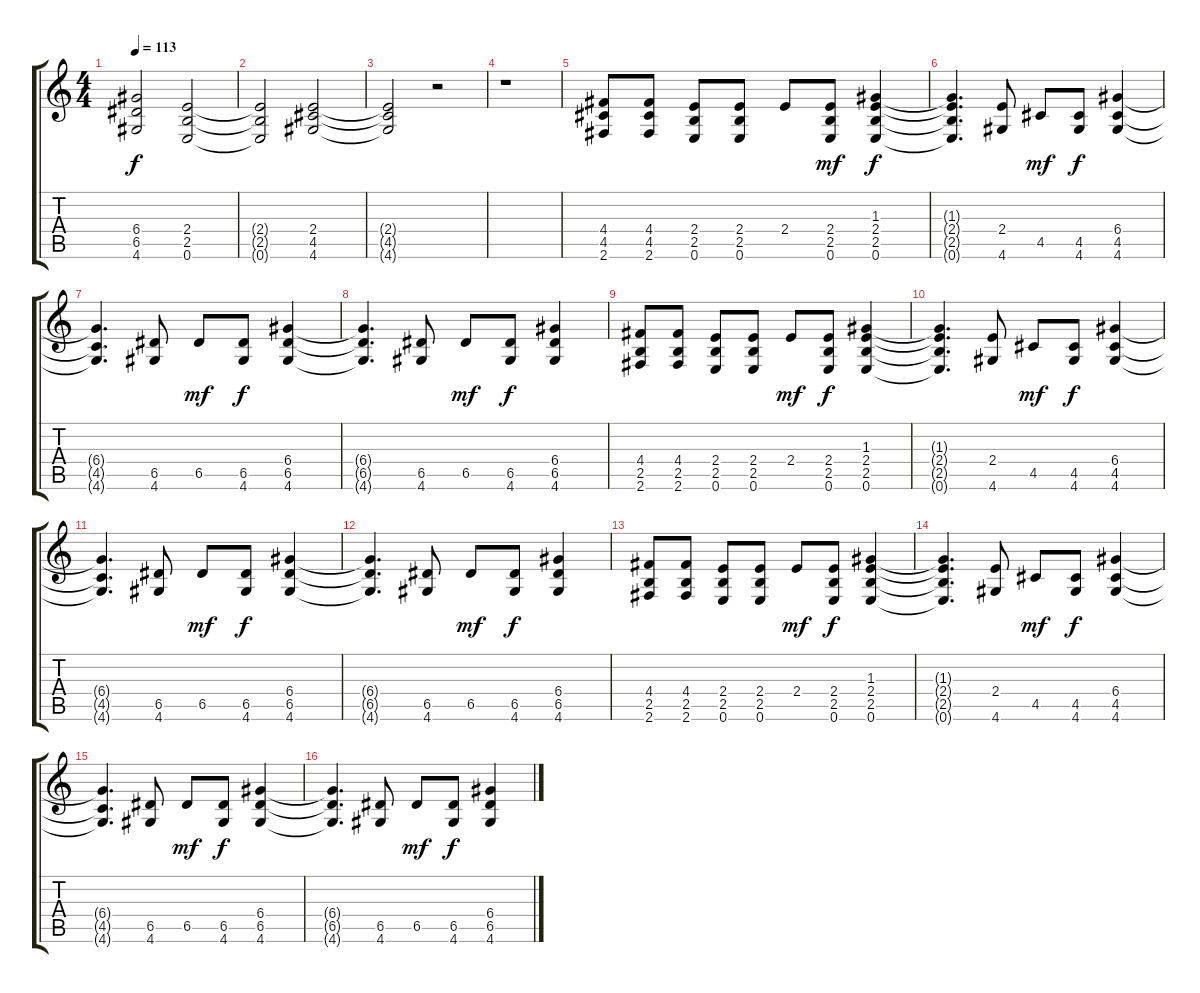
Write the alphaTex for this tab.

\track "" {instrument distortionguitar}
\staff {score tabs}
\tuning (E4 B3 G3 D3 A2 E2) {hide}
\ts (4 4)
\tempo 113
\clef g2
\ks c
(6.4{t} 6.5{t} 4.6{t}).2{dy f} (2.4 2.5 0.6).2 |
(2.4{t} 2.5{t} 0.6{t}).2 (2.4 4.5 4.6).2 |
(2.4{t} 4.5{t} 4.6{t}).2 r.2 |
r.1 |
(4.4 4.5 2.6).8 (4.4 4.5 2.6).8 (2.4 2.5 0.6).8 (2.4 2.5 0.6).8 2.4.8 (2.4 2.5 0.6).8{dy mf} (1.3 2.4 2.5 0.6).4{dy f} |
(1.3{t} 2.4{t} 2.5{t} 0.6{t}).4{d} (2.4 4.6).8 4.5.8{dy mf} (4.5 4.6).8{dy f} (6.4 4.5 4.6).4 |
(6.4{t} 4.5{t} 4.6{t}).4{d} (6.5 4.6).8 6.5.8{dy mf} (6.5 4.6).8{dy f} (6.4 6.5 4.6).4 |
(6.4{t} 6.5{t} 4.6{t}).4{d} (6.5 4.6).8 6.5.8{dy mf} (6.5 4.6).8{dy f} (6.4 6.5 4.6).4 |
(4.4 2.5 2.6).8 (4.4 2.5 2.6).8 (2.4 2.5 0.6).8 (2.4 2.5 0.6).8 2.4.8{dy mf} (2.4 2.5 0.6).8{dy f} (1.3 2.4 2.5 0.6).4 |
(1.3{t} 2.4{t} 2.5{t} 0.6{t}).4{d} (2.4 4.6).8 4.5.8{dy mf} (4.5 4.6).8{dy f} (6.4 4.5 4.6).4 |
(6.4{t} 4.5{t} 4.6{t}).4{d} (6.5 4.6).8 6.5.8{dy mf} (6.5 4.6).8{dy f} (6.4 6.5 4.6).4 |
(6.4{t} 6.5{t} 4.6{t}).4{d} (6.5 4.6).8 6.5.8{dy mf} (6.5 4.6).8{dy f} (6.4 6.5 4.6).4 |
(4.4 2.5 2.6).8 (4.4 2.5 2.6).8 (2.4 2.5 0.6).8 (2.4 2.5 0.6).8 2.4.8{dy mf} (2.4 2.5 0.6).8{dy f} (1.3 2.4 2.5 0.6).4 |
(1.3{t} 2.4{t} 2.5{t} 0.6{t}).4{d} (2.4 4.6).8 4.5.8{dy mf} (4.5 4.6).8{dy f} (6.4 4.5 4.6).4 |
(6.4{t} 4.5{t} 4.6{t}).4{d} (6.5 4.6).8 6.5.8{dy mf} (6.5 4.6).8{dy f} (6.4 6.5 4.6).4 |
(6.4{t} 6.5{t} 4.6{t}).4{d} (6.5 4.6).8 6.5.8{dy mf} (6.5 4.6).8{dy f} (6.4 6.5 4.6).4
